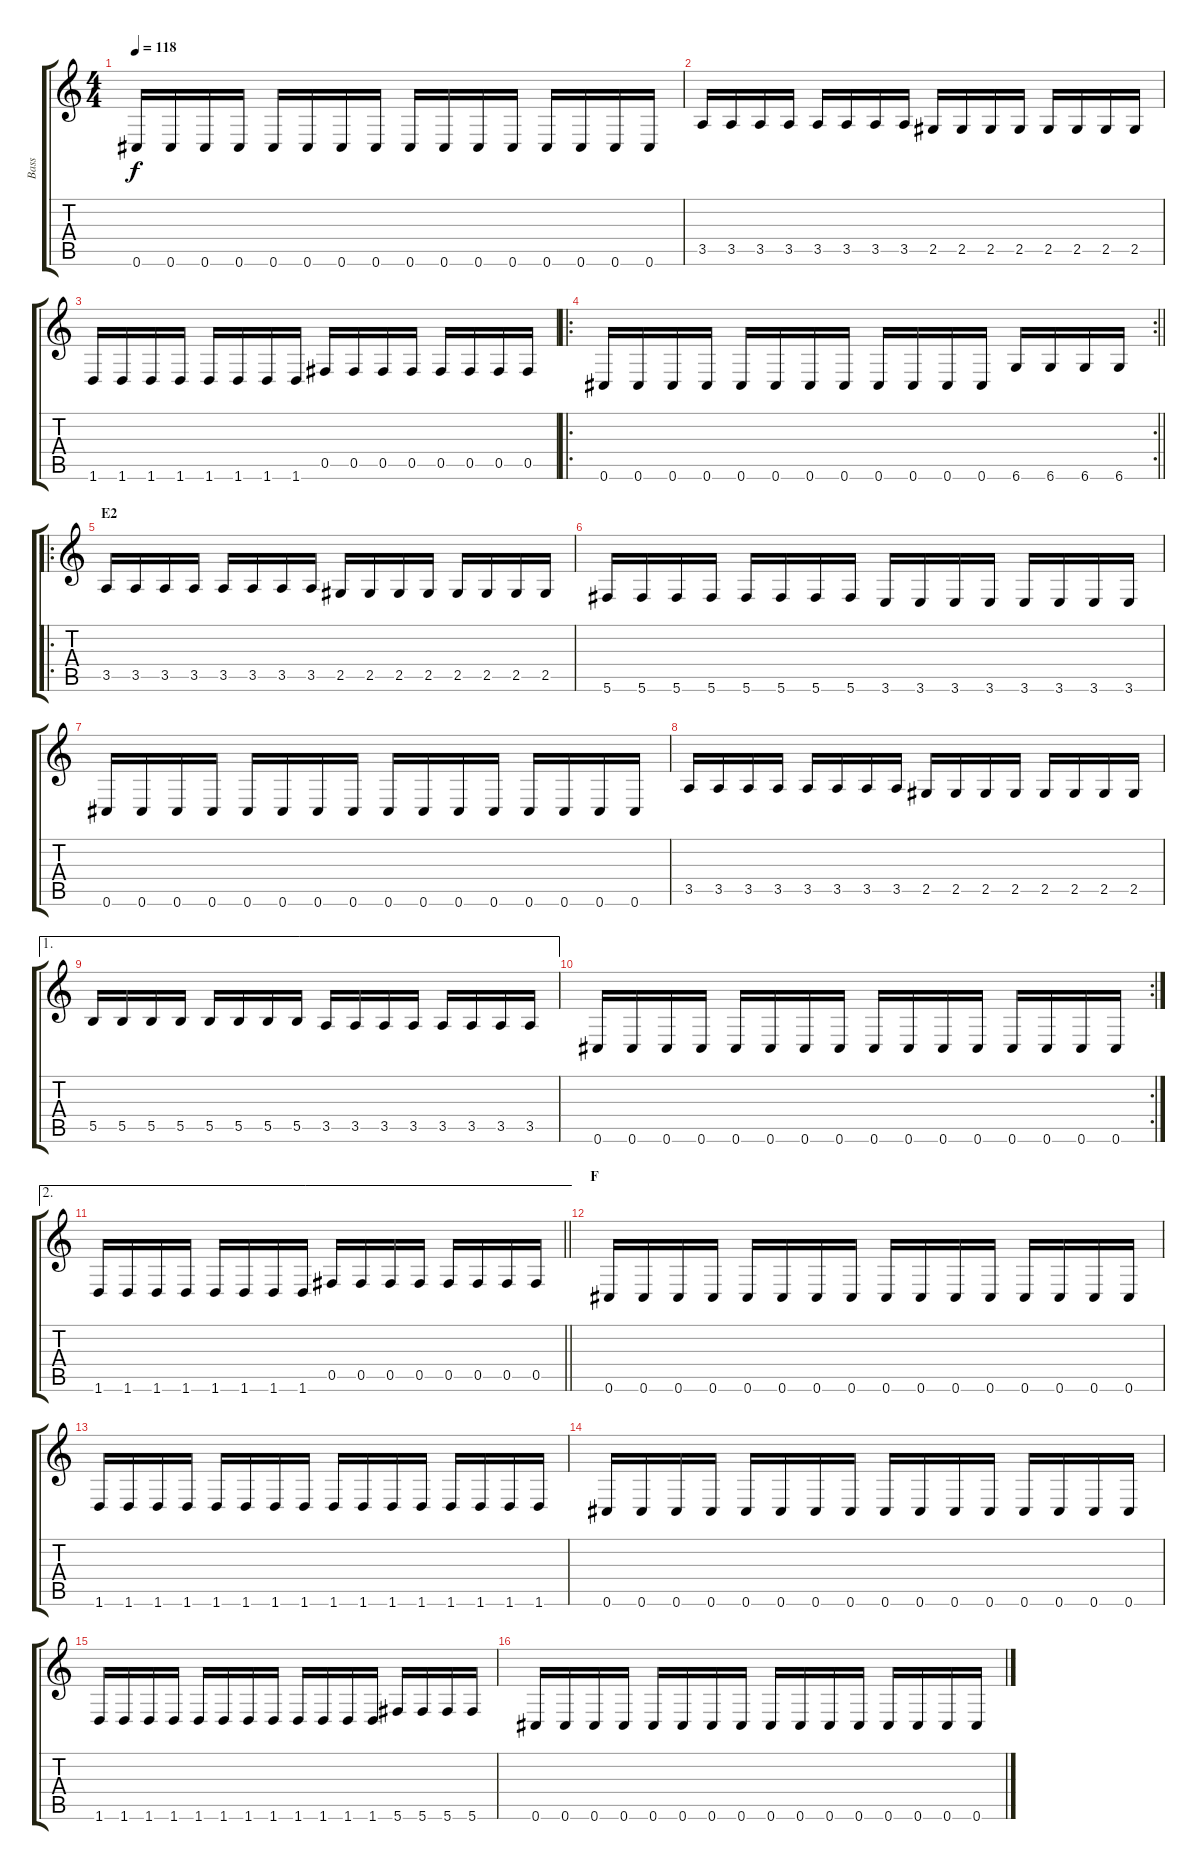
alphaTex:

\track ("Bass" "Bass") {instrument electricbassfinger}
\staff {score tabs}
\tuning (Db4 Ab3 E3 B2 Gb2 Db2) {hide}
\ts (4 4)
\tempo 118
\clef g2
\ks c
0.6.16{dy f} 0.6.16 0.6.16 0.6.16 0.6.16 0.6.16 0.6.16 0.6.16 0.6.16 0.6.16 0.6.16 0.6.16 0.6.16 0.6.16 0.6.16 0.6.16 |
3.5.16 3.5.16 3.5.16 3.5.16 3.5.16 3.5.16 3.5.16 3.5.16 2.5.16 2.5.16 2.5.16 2.5.16 2.5.16 2.5.16 2.5.16 2.5.16 |
1.6.16 1.6.16 1.6.16 1.6.16 1.6.16 1.6.16 1.6.16 1.6.16 0.5.16 0.5.16 0.5.16 0.5.16 0.5.16 0.5.16 0.5.16 0.5.16 |
\ro
\rc 2
\barLineRight lightlight
0.6.16 0.6.16 0.6.16 0.6.16 0.6.16 0.6.16 0.6.16 0.6.16 0.6.16 0.6.16 0.6.16 0.6.16 6.6.16 6.6.16 6.6.16 6.6.16 |
\ro
\section ("" "E2")
3.5.16 3.5.16 3.5.16 3.5.16 3.5.16 3.5.16 3.5.16 3.5.16 2.5.16 2.5.16 2.5.16 2.5.16 2.5.16 2.5.16 2.5.16 2.5.16 |
5.6.16 5.6.16 5.6.16 5.6.16 5.6.16 5.6.16 5.6.16 5.6.16 3.6.16 3.6.16 3.6.16 3.6.16 3.6.16 3.6.16 3.6.16 3.6.16 |
0.6.16 0.6.16 0.6.16 0.6.16 0.6.16 0.6.16 0.6.16 0.6.16 0.6.16 0.6.16 0.6.16 0.6.16 0.6.16 0.6.16 0.6.16 0.6.16 |
3.5.16 3.5.16 3.5.16 3.5.16 3.5.16 3.5.16 3.5.16 3.5.16 2.5.16 2.5.16 2.5.16 2.5.16 2.5.16 2.5.16 2.5.16 2.5.16 |
\ae 1
5.5.16 5.5.16 5.5.16 5.5.16 5.5.16 5.5.16 5.5.16 5.5.16 3.5.16 3.5.16 3.5.16 3.5.16 3.5.16 3.5.16 3.5.16 3.5.16 |
\rc 2
0.6.16 0.6.16 0.6.16 0.6.16 0.6.16 0.6.16 0.6.16 0.6.16 0.6.16 0.6.16 0.6.16 0.6.16 0.6.16 0.6.16 0.6.16 0.6.16 |
\ae 2
\barLineRight lightlight
1.6.16 1.6.16 1.6.16 1.6.16 1.6.16 1.6.16 1.6.16 1.6.16 0.5.16 0.5.16 0.5.16 0.5.16 0.5.16 0.5.16 0.5.16 0.5.16 |
\section ("" "F")
0.6.16 0.6.16 0.6.16 0.6.16 0.6.16 0.6.16 0.6.16 0.6.16 0.6.16 0.6.16 0.6.16 0.6.16 0.6.16 0.6.16 0.6.16 0.6.16 |
1.6.16 1.6.16 1.6.16 1.6.16 1.6.16 1.6.16 1.6.16 1.6.16 1.6.16 1.6.16 1.6.16 1.6.16 1.6.16 1.6.16 1.6.16 1.6.16 |
0.6.16 0.6.16 0.6.16 0.6.16 0.6.16 0.6.16 0.6.16 0.6.16 0.6.16 0.6.16 0.6.16 0.6.16 0.6.16 0.6.16 0.6.16 0.6.16 |
1.6.16 1.6.16 1.6.16 1.6.16 1.6.16 1.6.16 1.6.16 1.6.16 1.6.16 1.6.16 1.6.16 1.6.16 5.6.16 5.6.16 5.6.16 5.6.16 |
0.6.16 0.6.16 0.6.16 0.6.16 0.6.16 0.6.16 0.6.16 0.6.16 0.6.16 0.6.16 0.6.16 0.6.16 0.6.16 0.6.16 0.6.16 0.6.16
